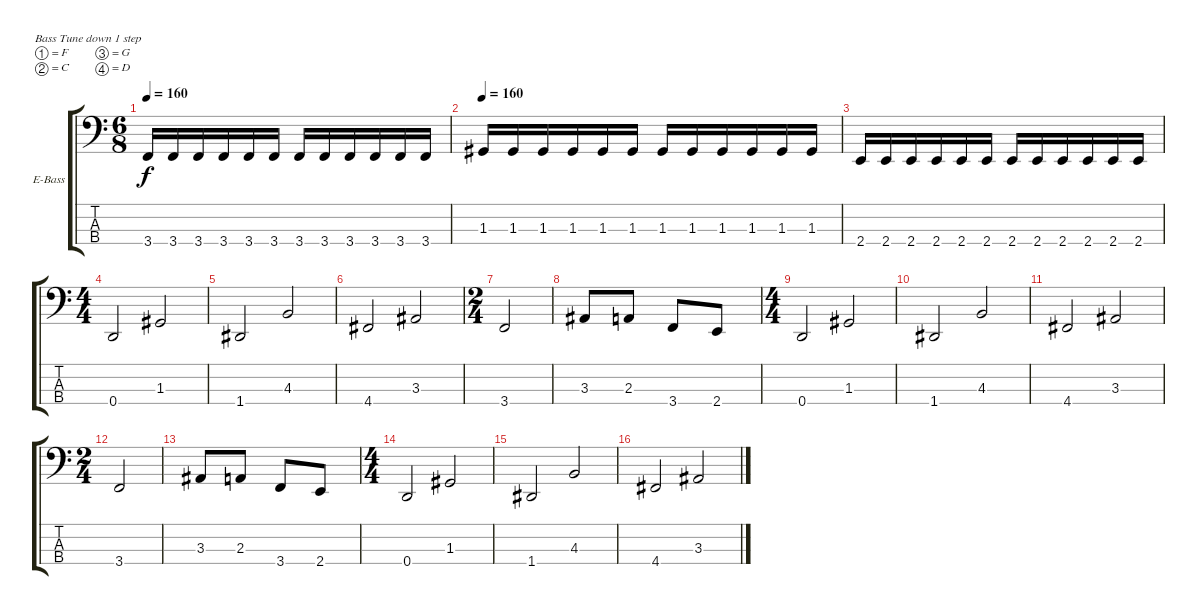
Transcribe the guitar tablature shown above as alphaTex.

\bracketExtendMode groupsimilarinstruments
\firstSystemTrackNameOrientation horizontal
\otherSystemsTrackNameOrientation horizontal
\track ("Bass" "E-Bass") {instrument electricbasspick}
\staff {score tabs}
\tuning (F2 C2 G1 D1)
\ts (6 8)
\tempo 160
\clef f4
\ks c
3.4.16{dy f} 3.4.16 3.4.16 3.4.16 3.4.16 3.4.16 3.4.16 3.4.16 3.4.16 3.4.16 3.4.16 3.4.16 |
\tempo 160
1.3.16 1.3.16 1.3.16 1.3.16 1.3.16 1.3.16 1.3.16 1.3.16 1.3.16 1.3.16 1.3.16 1.3.16 |
2.4.16 2.4.16 2.4.16 2.4.16 2.4.16 2.4.16 2.4.16 2.4.16 2.4.16 2.4.16 2.4.16 2.4.16 |
\ts (4 4)
\beaming (8 2 2 2 2)
0.4.2 1.3.2 |
1.4.2 4.3.2 |
4.4.2 3.3.2 |
\ts (2 4)
\beaming (8 2 2)
3.4.2 |
3.3.8 2.3.8 3.4.8 2.4.8 |
\ts (4 4)
\beaming (8 2 2 2 2)
0.4.2 1.3.2 |
1.4.2 4.3.2 |
4.4.2 3.3.2 |
\ts (2 4)
\beaming (8 2 2)
3.4.2 |
3.3.8 2.3.8 3.4.8 2.4.8 |
\ts (4 4)
\beaming (8 2 2 2 2)
0.4.2 1.3.2 |
1.4.2 4.3.2 |
4.4.2 3.3.2
